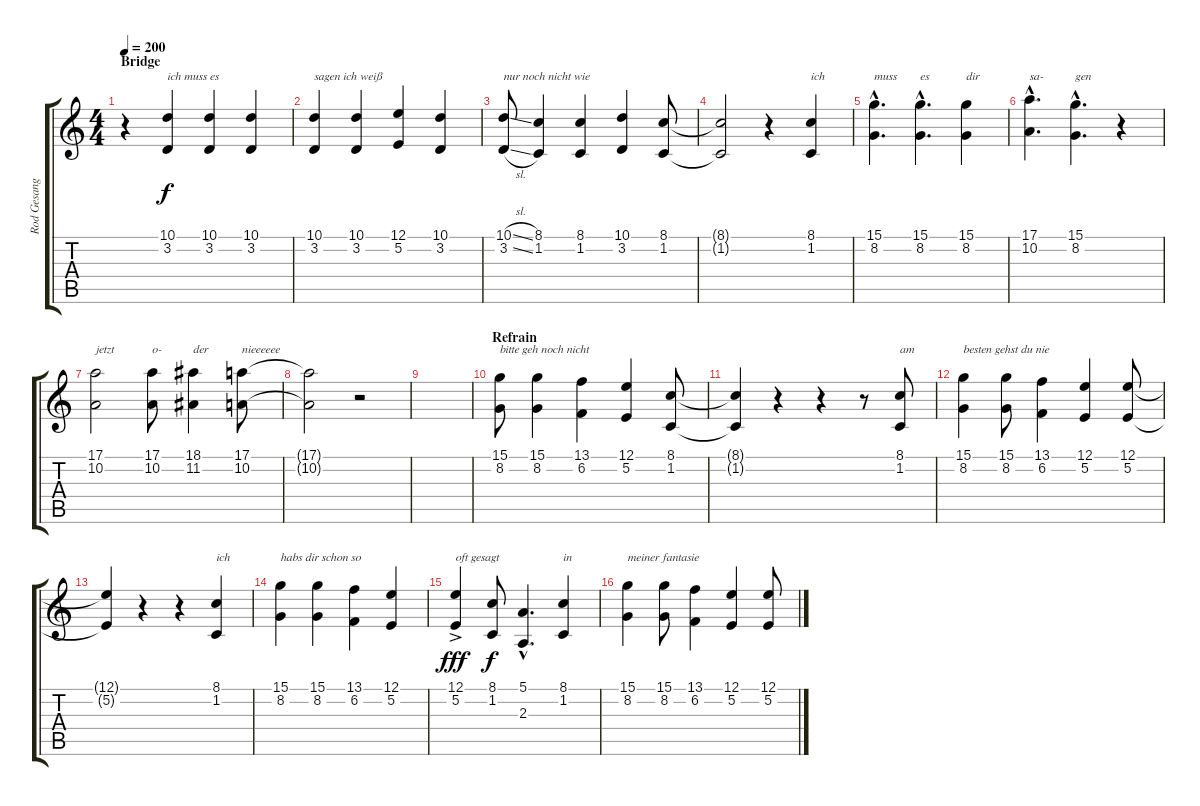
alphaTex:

\track ("Rod Gesang" "Rod Gesang") {instrument lead8bassandlead}
\staff {score tabs}
\tuning (E4 B3 G3 D3 A2 E2) {hide}
\ts (4 4)
\section ("" "Bridge")
\tempo 200
\clef g2
\ks c
r.4{dy f} (10.1 3.2).4{txt "ich muss es"} (10.1 3.2).4 (10.1 3.2).4 |
(10.1 3.2).4{txt "sagen ich weiß"} (10.1 3.2).4 (12.1 5.2).4 (10.1 3.2).4 |
(10.1{sl} 3.2{sl}).8{txt "nur noch nicht wie"} (8.1 1.2).4 (8.1 1.2).4 (10.1 3.2).4 (8.1 1.2).8 |
(8.1{t} 1.2{t}).2 r.4 (8.1 1.2).4{txt "ich"} |
(15.1{hac} 8.2{hac}).4{d txt "muss "} (15.1{hac} 8.2{hac}).4{d txt "es"} (15.1 8.2).4{txt "dir"} |
(17.1{hac} 10.2{hac}).4{d txt "sa-"} (15.1{hac} 8.2{hac}).4{d txt "gen"} r.4 |
(17.1 10.2).2{txt "jetzt "} (17.1 10.2).8{txt "o-"} (18.1 11.2).4{txt "der"} (17.1 10.2).8{txt "nieeeeee"} |
(17.1{t} 10.2{t}).2 r.2 |
|
\section ("" "Refrain")
(15.1 8.2).8{txt "bitte geh noch nicht"} (15.1 8.2).4 (13.1 6.2).4 (12.1 5.2).4 (8.1 1.2).8 |
(8.1{t} 1.2{t}).4 r.4 r.4 r.8 (8.1 1.2).8{txt "am"} |
(15.1 8.2).4{txt "besten gehst du nie"} (15.1 8.2).8 (13.1 6.2).4 (12.1 5.2).4 (12.1 5.2).8 |
(12.1{t} 5.2{t}).4 r.4 r.4 (8.1 1.2).4{txt "ich"} |
(15.1 8.2).4{txt "habs dir schon so"} (15.1 8.2).4 (13.1 6.2).4 (12.1 5.2).4 |
(12.1 5.2{ac}).4{txt "oft gesagt" dy fff} (8.1 1.2).8{dy f} (5.1{hac} 2.3{hac}).4{d} (8.1 1.2).4{txt "in"} |
(15.1 8.2).4{txt "meiner fantasie"} (15.1 8.2).8 (13.1 6.2).4 (12.1 5.2).4 (12.1 5.2).8
